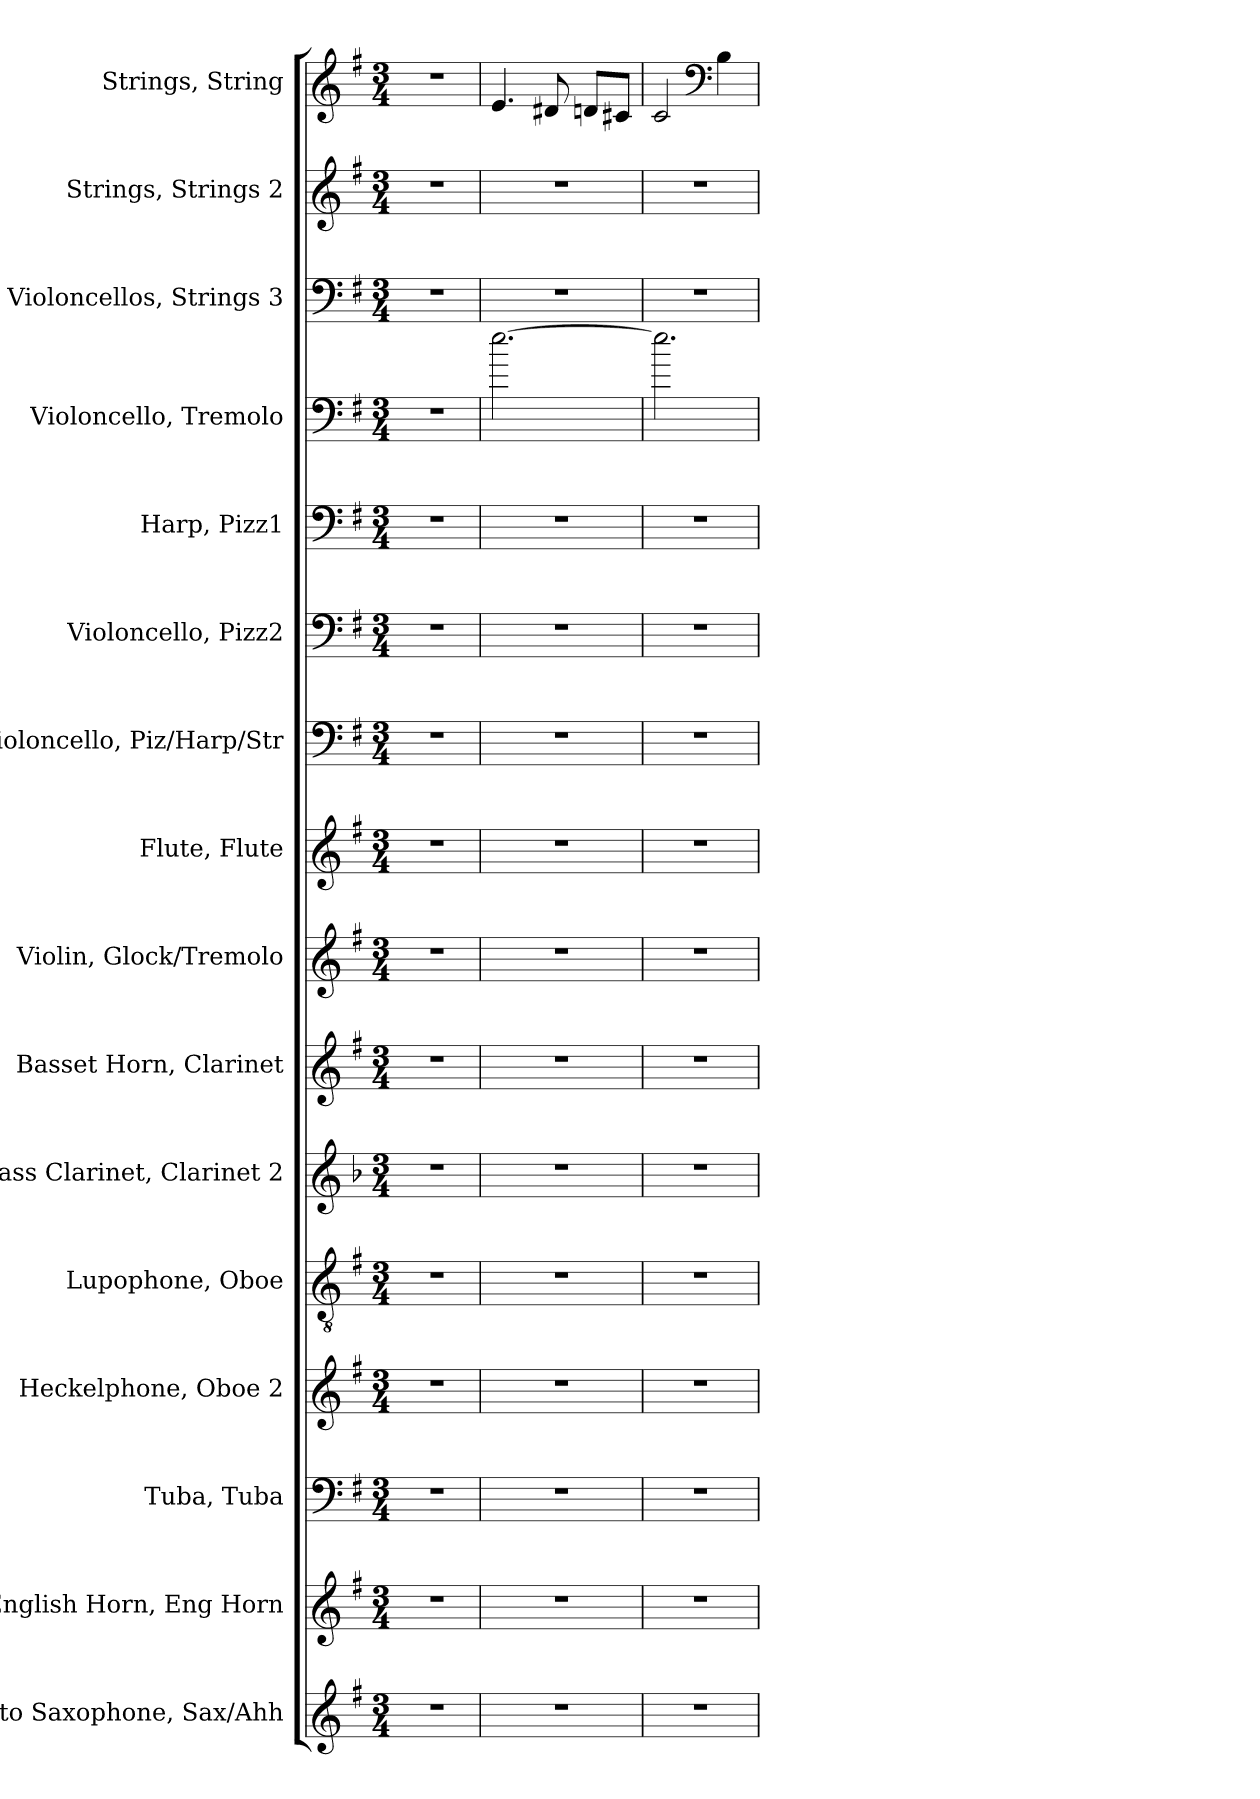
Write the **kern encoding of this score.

**kern	**kern	**kern	**kern	**kern	**kern	**kern	**kern	**kern	**kern	**kern	**kern	**kern	**kern	**kern	**kern
*part16	*part15	*part14	*part13	*part12	*part11	*part10	*part9	*part8	*part7	*part6	*part5	*part4	*part3	*part2	*part1
*staff16	*staff15	*staff14	*staff13	*staff12	*staff11	*staff10	*staff9	*staff8	*staff7	*staff6	*staff5	*staff4	*staff3	*staff2	*staff1
*I"Alto Saxophone, Sax/Ahh	*I"English Horn, Eng Horn	*I"Tuba, Tuba	*I"Heckelphone, Oboe 2	*I"Lupophone, Oboe	*I"Bass Clarinet, Clarinet 2	*I"Basset Horn, Clarinet	*I"Violin, Glock/Tremolo	*I"Flute, Flute	*I"Violoncello, Piz/Harp/Str	*I"Violoncello, Pizz2	*I"Harp, Pizz1	*I"Violoncello, Tremolo	*I"Violoncellos, Strings 3	*I"Strings, Strings 2	*I"Strings, String
*I'A. Sax.	*I'E. Hn.	*I'Tba.	*I'Hph.	*I'Lph.	*I'B. Cl.	*I'Ba. Hn.	*I'Vln.	*I'Fl.	*I'Vc.	*I'Vc.	*I'Hrp.	*I'Vc.	*I'Vcs.	*I'St.	*I'St.
*clefG2	*clefG2	*clefF4	*clefG2	*clefGv2	*clefG2	*clefG2	*clefG2	*clefG2	*clefF4	*clefF4	*clefF4	*clefF4	*clefF4	*clefG2	*clefG2
*ITrd5c9	*ITrd4c7	*	*ITrd7c12	*ITrd7c12	*ITrd8c14	*ITrd4c7	*	*	*	*	*	*	*	*	*
*k[b-e-]	*k[]	*k[f#]	*k[f#]	*k[f#]	*k[b-]	*k[]	*k[f#]	*k[f#]	*k[f#]	*k[f#]	*k[f#]	*k[f#]	*k[f#]	*k[f#]	*k[f#]
*M3/4	*M3/4	*M3/4	*M3/4	*M3/4	*M3/4	*M3/4	*M3/4	*M3/4	*M3/4	*M3/4	*M3/4	*M3/4	*M3/4	*M3/4	*M3/4
*MM110	*MM110	*MM110	*MM110	*MM110	*MM110	*MM110	*MM110	*MM110	*MM110	*MM110	*MM110	*MM110	*MM110	*MM110	*MM110
=1	=1	=1	=1	=1	=1	=1	=1	=1	=1	=1	=1	=1	=1	=1	=1
2.r	2.r	2.r	2.r	2.r	2.r	2.r	2.r	2.r	2.r	2.r	2.r	2.r	2.r	2.r	2.r
=2	=2	=2	=2	=2	=2	=2	=2	=2	=2	=2	=2	=2	=2	=2	=2
2.r	2.r	2.r	2.r	2.r	2.r	2.r	2.r	2.r	2.r	2.r	2.r	[2.ee\	2.r	2.r	4.e/
.	.	.	.	.	.	.	.	.	.	.	.	.	.	.	8d#X/
.	.	.	.	.	.	.	.	.	.	.	.	.	.	.	8dn/L
.	.	.	.	.	.	.	.	.	.	.	.	.	.	.	8c#X/J
=3	=3	=3	=3	=3	=3	=3	=3	=3	=3	=3	=3	=3	=3	=3	=3
2.r	2.r	2.r	2.r	2.r	2.r	2.r	2.r	2.r	2.r	2.r	2.r	2.ee\]	2.r	2.r	2c/
*	*	*	*	*	*	*	*	*	*	*	*	*	*	*	*clefF4
.	.	.	.	.	.	.	.	.	.	.	.	.	.	.	4B\
=	=	=	=	=	=	=	=	=	=	=	=	=	=	=	=
*-	*-	*-	*-	*-	*-	*-	*-	*-	*-	*-	*-	*-	*-	*-	*-
